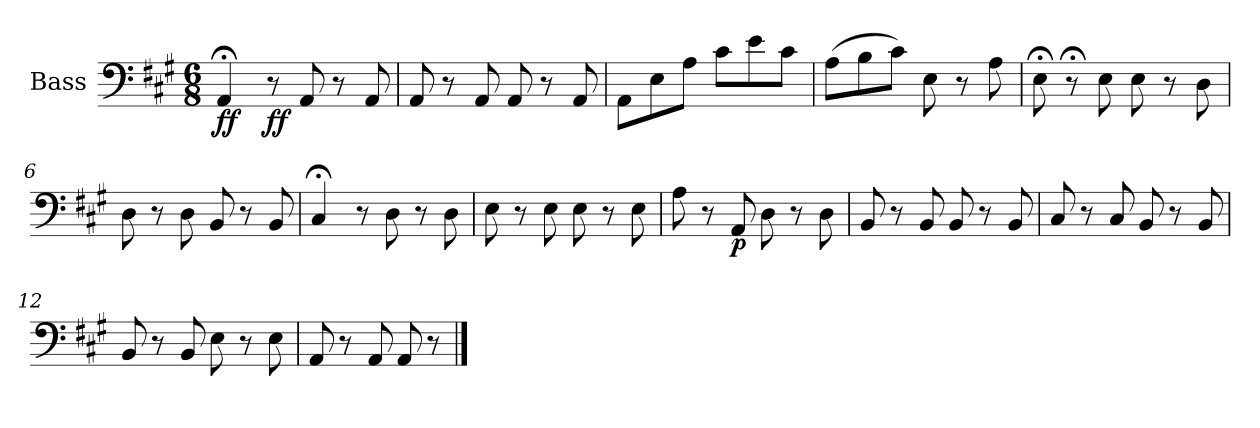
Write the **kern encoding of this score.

**kern	**dynam
*part1	*part1
*staff1	*staff1
*I"Bass	*
*I'B.	*
*clefF4	*
*k[f#c#g#]	*
*M6/8	*
=1	=1
!	!LO:DY:b
4AA;/	ff
!	!LO:DY:b
8r	ff
8AA/	.
8r	.
8AA/	.
=2	=2
8AA/	.
8r	.
8AA/	.
8AA/	.
8r	.
8AA/	.
=3	=3
8AA\L	.
8E\	.
8A\J	.
8c#\L	.
8e\	.
8c#\J	.
=4	=4
(>8A\L	.
8B\	.
8c#\J)	.
8E\	.
8r	.
8A\	.
=5	=5
8E;<\	.
8r;<	.
8E\	.
8E\	.
8r	.
8D\	.
!!LO:LB:g=z
=6	=6
8D\	.
8r	.
8D\	.
8BB/	.
8r	.
8BB/	.
=7	=7
4C#;/	.
8r	.
8D\	.
8r	.
8D\	.
=8	=8
8E\	.
8r	.
8E\	.
8E\	.
8r	.
8E\	.
=9	=9
8A\	.
8r	.
!	!LO:DY:b
8AA/	p
8D\	.
8r	.
8D\	.
=10	=10
8BB/	.
8r	.
8BB/	.
8BB/	.
8r	.
8BB/	.
!!LO:LB:g=z
=11	=11
8C#/	.
8r	.
8C#/	.
8BB/	.
8r	.
8BB/	.
=12	=12
8BB/	.
8r	.
8BB/	.
8E\	.
8r	.
8E\	.
=13	=13
8AA/	.
8r	.
8AA/	.
8AA/	.
8r	.
==	==
*-	*-
